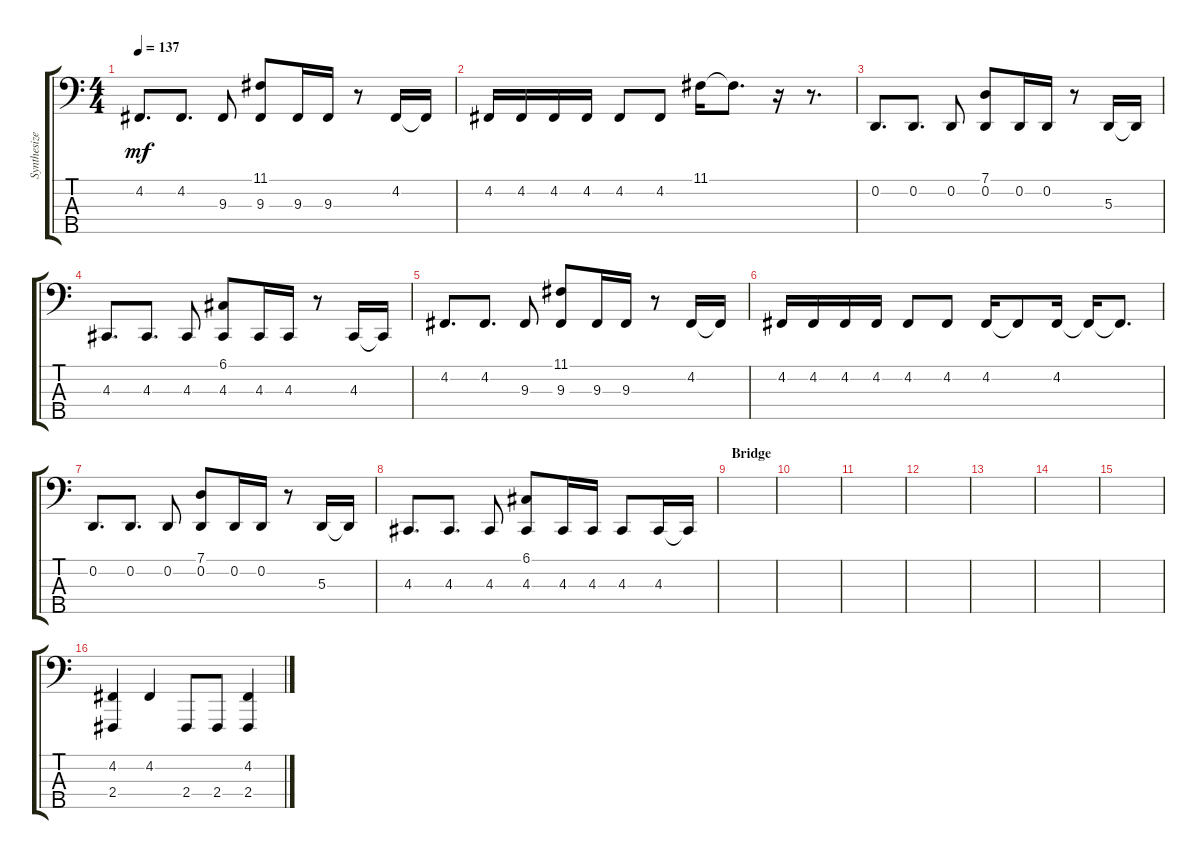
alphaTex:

\track ("Synthesizer" "Synthesize") {instrument pad6metallic}
\staff {score tabs}
\tuning (G2 D2 A1 E1 B0) {hide}
\ts (4 4)
\tempo 137
\clef f4
\ks c
4.2.8{d dy mf} 4.2.8{d} 9.3.8 (11.1 9.3).8 9.3.16 9.3.16 r.8 4.2.16 4.2{t}.16 |
4.2.16 4.2.16 4.2.16 4.2.16 4.2.8 4.2.8 11.1.16 11.1{t}.8{d} r.16 r.8{d} |
0.2.8{d} 0.2.8{d} 0.2.8 (7.1 0.2).8 0.2.16 0.2.16 r.8 5.3.16 5.3{t}.16 |
4.3.8{d} 4.3.8{d} 4.3.8 (6.1 4.3).8 4.3.16 4.3.16 r.8 4.3.16 4.3{t}.16 |
4.2.8{d} 4.2.8{d} 9.3.8 (11.1 9.3).8 9.3.16 9.3.16 r.8 4.2.16 4.2{t}.16 |
4.2.16 4.2.16 4.2.16 4.2.16 4.2.8 4.2.8 4.2.16 4.2{t}.8 4.2.16 4.2{t}.16 4.2{t}.8{d} |
0.2.8{d} 0.2.8{d} 0.2.8 (7.1 0.2).8 0.2.16 0.2.16 r.8 5.3.16 5.3{t}.16 |
4.3.8{d} 4.3.8{d} 4.3.8 (6.1 4.3).8 4.3.16 4.3.16 4.3.8 4.3.16 4.3{t}.16 |
\section ("" "Bridge")
|
|
|
|
|
|
|
(4.2 2.4).4 4.2.4 2.4.8 2.4.8 (4.2 2.4).4
